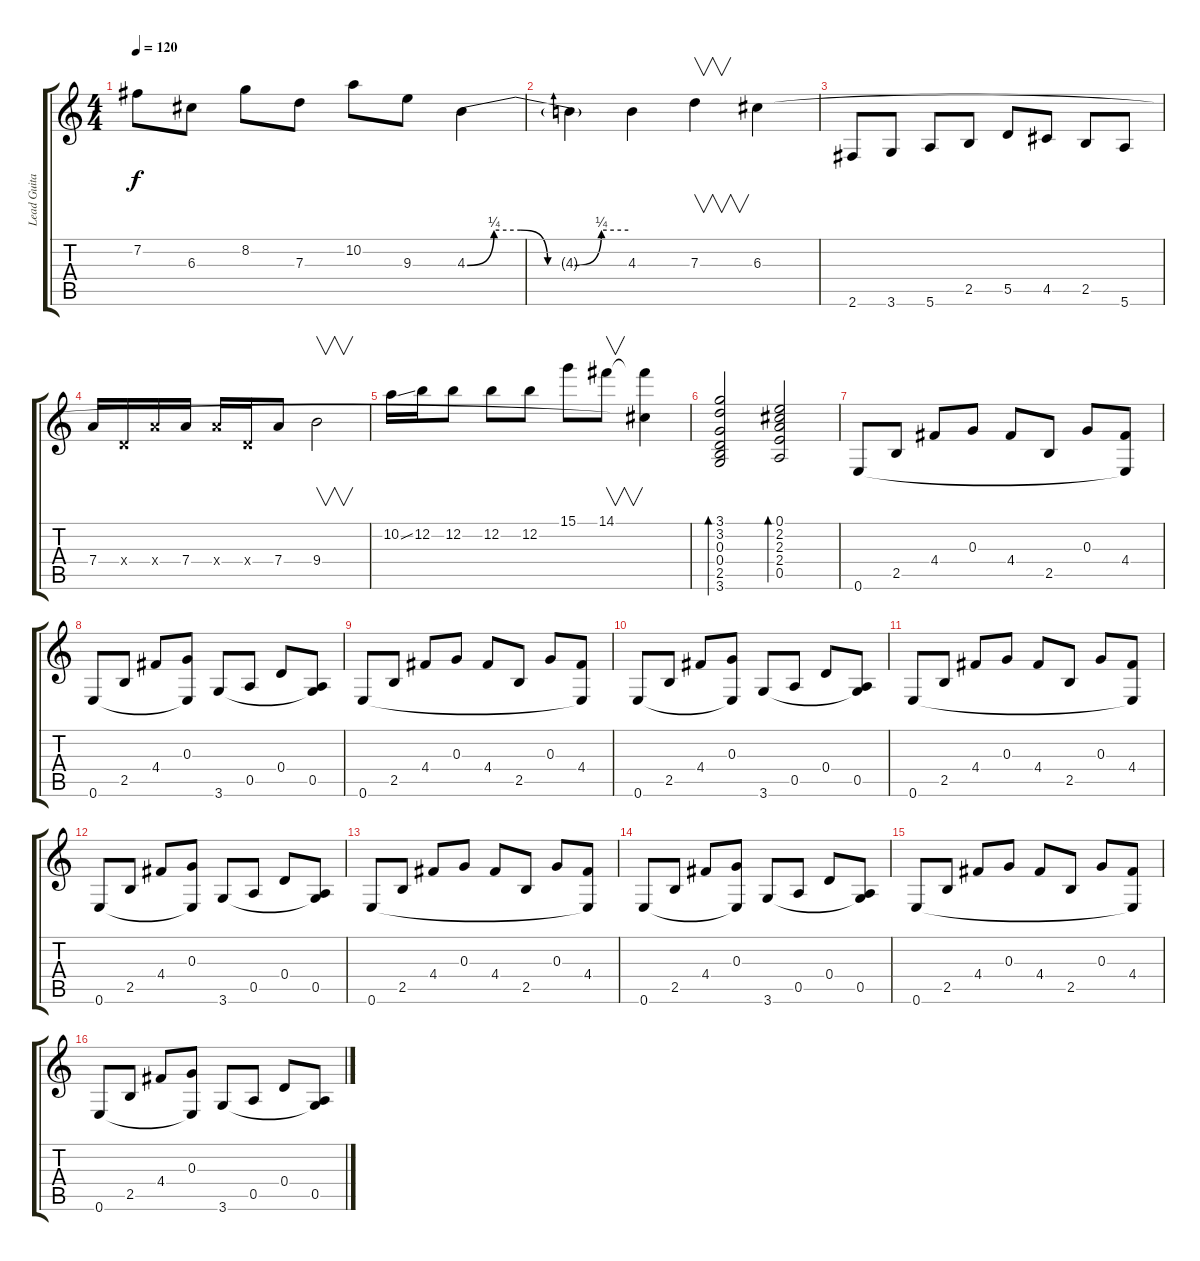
\track ("Lead Guitar" "Lead Guita") {instrument acousticguitarsteel}
\staff {score tabs}
\tuning (E4 B3 G3 D3 A2 E2) {hide}
\ts (4 4)
\tempo 120
\clef g2
\ks c
7.2.8{dy f} 6.3.8 8.2.8 7.3.8 10.2.8 9.3.8 4.3{be (custom 0 0 10 1 20 1 30 0 40 0 50 1 60 1)}.4 |
4.3{t}.4 4.3.4 7.3.4{v} 6.3.4 |
2.6.8 3.6.8 5.6.8 2.5.8 5.5.8 4.5.8 2.5.8 5.6.8 |
7.4.16 0.4{x}.16 7.4{x}.16 7.4.16 7.4{x}.16 0.4{x}.16 7.4.8 9.4.2{v} |
10.2{ss}.16 12.2.16 12.2.8 12.2.8 12.2.8 15.1.8 14.1.8{v} (14.1{t} 6.3{t}).4 |
(3.1 3.2 0.3 0.4 2.5 3.6).2{bd 120} (0.1 2.2 2.3 2.4 0.5).2{bd 60} |
0.6.8 2.5.8 4.4.8 0.3.8 4.4.8 2.5.8 0.3.8 (4.4 0.6{t}).8 |
0.6.8 2.5.8 4.4.8 (0.3 0.6{t}).8 3.6.8 0.5.8 0.4.8 (0.5 3.6{t}).8 |
0.6.8 2.5.8 4.4.8 0.3.8 4.4.8 2.5.8 0.3.8 (4.4 0.6{t}).8 |
0.6.8 2.5.8 4.4.8 (0.3 0.6{t}).8 3.6.8 0.5.8 0.4.8 (0.5 3.6{t}).8 |
0.6.8 2.5.8 4.4.8 0.3.8 4.4.8 2.5.8 0.3.8 (4.4 0.6{t}).8 |
0.6.8 2.5.8 4.4.8 (0.3 0.6{t}).8 3.6.8 0.5.8 0.4.8 (0.5 3.6{t}).8 |
0.6.8 2.5.8 4.4.8 0.3.8 4.4.8 2.5.8 0.3.8 (4.4 0.6{t}).8 |
0.6.8 2.5.8 4.4.8 (0.3 0.6{t}).8 3.6.8 0.5.8 0.4.8 (0.5 3.6{t}).8 |
0.6.8 2.5.8 4.4.8 0.3.8 4.4.8 2.5.8 0.3.8 (4.4 0.6{t}).8 |
0.6.8 2.5.8 4.4.8 (0.3 0.6{t}).8 3.6.8 0.5.8 0.4.8 (0.5 3.6{t}).8
